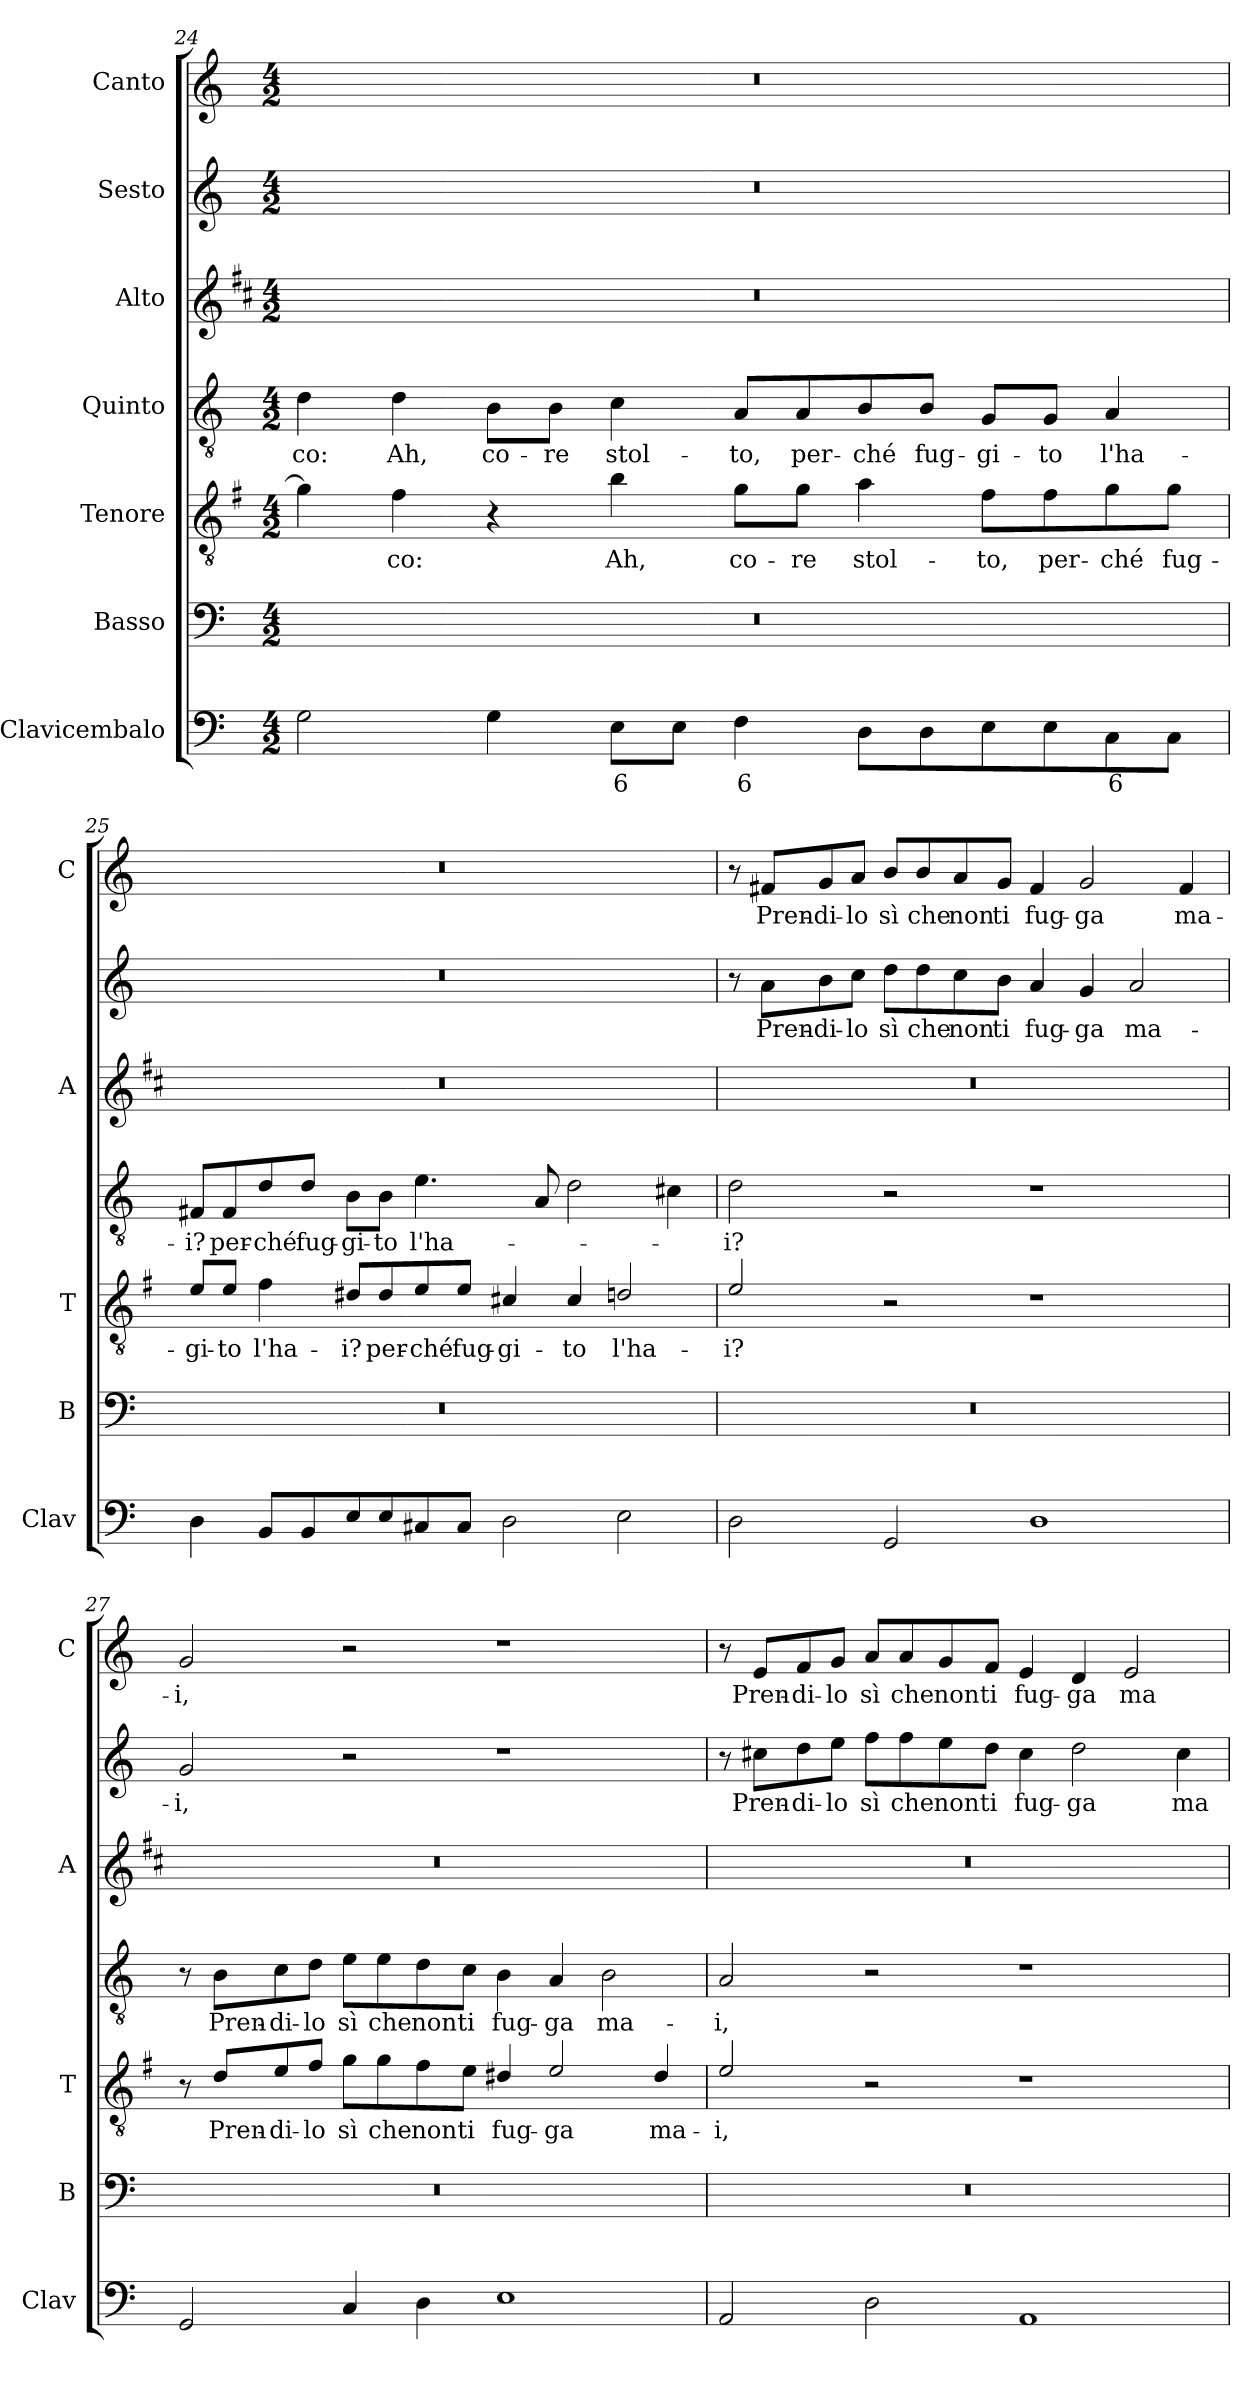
**kern	**text	**kern	**kern	**text	**kern	**text	**kern	**kern	**text	**kern	**text
*part7	*part7	*part6	*part5	*part5	*part4	*part4	*part3	*part2	*part2	*part1	*part1
*staff7	*staff7	*staff6	*staff5	*staff5	*staff4	*staff4	*staff3	*staff2	*staff2	*staff1	*staff1
*I"Clavicembalo	*	*I"Basso	*I"Tenore	*	*I"Quinto	*	*I"Alto	*I"Sesto	*	*I"Canto	*
*I'Clav	*	*I'B	*I'T	*	*	*	*I'A	*	*	*I'C	*
!!LO:PB:g=z
*clefF4	*	*clefF4	*clefGv2	*	*clefGv2	*	*clefG2	*clefG2	*	*clefG2	*
*	*	*	*ITrd4c7	*	*	*	*ITrd1c2	*	*	*	*
*k[]	*	*k[]	*k[]	*	*k[]	*	*k[]	*k[]	*	*k[]	*
*C:	*	*C:	*C:	*	*C:	*	*C:	*C:	*	*C:	*
*M4/2	*	*M4/2	*M4/2	*	*M4/2	*	*M4/2	*M4/2	*	*M4/2	*
=24	=24	=24	=24	=24	=24	=24	=24	=24	=24	=24	=24
!	!	!	!	!	!	!LO:LY:b	!	!	!	!	!
2G\	.	0r	4c\]	.	4d\	-co:	0r	0r	.	0r	.
!	!	!	!	!LO:LY:b	!	!LO:LY:b	!	!	!	!	!
.	.	.	4B\	-co:	4d\	Ah,	.	.	.	.	.
!	!	!	!	!	!	!LO:LY:b	!	!	!	!	!
4G\	.	.	4r	.	8B\L	co-	.	.	.	.	.
!	!	!	!	!	!	!LO:LY:b	!	!	!	!	!
.	.	.	.	.	8B\J	-re	.	.	.	.	.
!	!LO:LY:b	!	!	!LO:LY:b	!	!LO:LY:b	!	!	!	!	!
8E\L	6	.	4e\	Ah,	4c\	stol-	.	.	.	.	.
8E\J	.	.	.	.	.	.	.	.	.	.	.
!	!LO:LY:b	!	!	!LO:LY:b	!	!LO:LY:b	!	!	!	!	!
4F\	6	.	8c\L	co-	8A/L	-to,	.	.	.	.	.
!	!	!	!	!LO:LY:b	!	!LO:LY:b	!	!	!	!	!
.	.	.	8c\J	-re	8A/	per-	.	.	.	.	.
!	!	!	!	!LO:LY:b	!	!LO:LY:b	!	!	!	!	!
8D\L	.	.	4d\	stol-	8B/	-ché	.	.	.	.	.
!	!	!	!	!	!	!LO:LY:b	!	!	!	!	!
8D\	.	.	.	.	8B/J	fug-	.	.	.	.	.
!	!	!	!	!LO:LY:b	!	!LO:LY:b	!	!	!	!	!
8E\	.	.	8B\L	-to,	8G/L	-gi-	.	.	.	.	.
!	!	!	!	!LO:LY:b	!	!LO:LY:b	!	!	!	!	!
8E\	.	.	8B\	per-	8G/J	-to	.	.	.	.	.
!	!LO:LY:b	!	!	!LO:LY:b	!	!LO:LY:b	!	!	!	!	!
8C\	6	.	8c\	-ché	4A/	l'ha-	.	.	.	.	.
!	!	!	!	!LO:LY:b	!	!	!	!	!	!	!
8C\J	.	.	8c\J	fug-	.	.	.	.	.	.	.
=25	=25	=25	=25	=25	=25	=25	=25	=25	=25	=25	=25
!	!	!	!	!LO:LY:b	!	!LO:LY:b	!	!	!	!	!
4D\	.	0r	8A/L	-gi-	8F#X/L	-i?	0r	0r	.	0r	.
!	!	!	!	!LO:LY:b	!	!LO:LY:b	!	!	!	!	!
.	.	.	8A/J	-to	8F#/	per-	.	.	.	.	.
!	!	!	!	!LO:LY:b	!	!LO:LY:b	!	!	!	!	!
8BB/L	.	.	4B\	l'ha-	8d/	-ché	.	.	.	.	.
!	!	!	!	!	!	!LO:LY:b	!	!	!	!	!
8BB/	.	.	.	.	8d/J	fug-	.	.	.	.	.
!	!	!	!	!LO:LY:b	!	!LO:LY:b	!	!	!	!	!
8E/	.	.	8G#X/L	-i?	8B\L	-gi-	.	.	.	.	.
!	!	!	!	!LO:LY:b	!	!LO:LY:b	!	!	!	!	!
8E/	.	.	8G#/	per-	8B\J	-to	.	.	.	.	.
!	!	!	!	!LO:LY:b	!	!LO:LY:b	!	!	!	!	!
8C#X/	.	.	8A/	-ché	4.e\	l'ha-	.	.	.	.	.
!	!	!	!	!LO:LY:b	!	!	!	!	!	!	!
8C#/J	.	.	8A/J	fug-	.	.	.	.	.	.	.
!	!	!	!	!LO:LY:b	!	!	!	!	!	!	!
2D\	.	.	4F#X/	-gi-	.	.	.	.	.	.	.
.	.	.	.	.	8A/	.	.	.	.	.	.
!	!	!	!	!LO:LY:b	!	!	!	!	!	!	!
.	.	.	4F#/	-to	2d\	.	.	.	.	.	.
!	!	!	!	!LO:LY:b	!	!	!	!	!	!	!
2E\	.	.	2Gn/	l'ha-	.	.	.	.	.	.	.
.	.	.	.	.	4c#X\	.	.	.	.	.	.
!!LO:LB:g=z
=26	=26	=26	=26	=26	=26	=26	=26	=26	=26	=26	=26
!	!	!	!	!LO:LY:b	!	!LO:LY:b	!	!	!	!	!
2D\	.	0r	2A/	-i?	2d\	-i?	0r	8r	.	8r	.
!	!	!	!	!	!	!	!	!	!LO:LY:b	!	!LO:LY:b
.	.	.	.	.	.	.	.	8a\L	-Pren-	8f#X/L	Pren-
!	!	!	!	!	!	!	!	!	!LO:LY:b	!	!LO:LY:b
.	.	.	.	.	.	.	.	8b\	-di-	8g/	-di-
!	!	!	!	!	!	!	!	!	!LO:LY:b	!	!LO:LY:b
.	.	.	.	.	.	.	.	8cc\J	-lo	8a/J	-lo
!	!	!	!	!	!	!	!	!	!LO:LY:b	!	!LO:LY:b
2GG/	.	.	2r	.	2r	.	.	8dd\L	sì	8b/L	sì
!	!	!	!	!	!	!	!	!	!LO:LY:b	!	!LO:LY:b
.	.	.	.	.	.	.	.	8dd\	che	8b/	che
!	!	!	!	!	!	!	!	!	!LO:LY:b	!	!LO:LY:b
.	.	.	.	.	.	.	.	8cc\	non	8a/	non
!	!	!	!	!	!	!	!	!	!LO:LY:b	!	!LO:LY:b
.	.	.	.	.	.	.	.	8b\J	ti	8g/J	ti
!	!	!	!	!	!	!	!	!	!LO:LY:b	!	!LO:LY:b
1D	.	.	1r	.	1r	.	.	4a/	fug-	4f#/	fug-
!	!	!	!	!	!	!	!	!	!LO:LY:b	!	!LO:LY:b
.	.	.	.	.	.	.	.	4g/	-ga	2g/	-ga
!	!	!	!	!	!	!	!	!	!LO:LY:b	!	!
.	.	.	.	.	.	.	.	2a/	ma-	.	.
!	!	!	!	!	!	!	!	!	!	!	!LO:LY:b
.	.	.	.	.	.	.	.	.	.	4f#/	ma-
=27	=27	=27	=27	=27	=27	=27	=27	=27	=27	=27	=27
!	!	!	!	!	!	!	!	!	!LO:LY:b	!	!LO:LY:b
2GG/	.	0r	8r	.	8r	.	0r	2g/	-i,	2g/	-i,
!	!	!	!	!LO:LY:b	!	!LO:LY:b	!	!	!	!	!
.	.	.	8G/L	Pren-	8B\L	Pren-	.	.	.	.	.
!	!	!	!	!LO:LY:b	!	!LO:LY:b	!	!	!	!	!
.	.	.	8A/	-di-	8c\	-di-	.	.	.	.	.
!	!	!	!	!LO:LY:b	!	!LO:LY:b	!	!	!	!	!
.	.	.	8B/J	-lo	8d\J	-lo	.	.	.	.	.
!	!	!	!	!LO:LY:b	!	!LO:LY:b	!	!	!	!	!
4C/	.	.	8c\L	sì	8e\L	sì	.	2r	.	2r	.
!	!	!	!	!LO:LY:b	!	!LO:LY:b	!	!	!	!	!
.	.	.	8c\	che	8e\	che	.	.	.	.	.
!	!	!	!	!LO:LY:b	!	!LO:LY:b	!	!	!	!	!
4D\	.	.	8B\	non	8d\	non	.	.	.	.	.
!	!	!	!	!LO:LY:b	!	!LO:LY:b	!	!	!	!	!
.	.	.	8A\J	ti	8c\J	ti	.	.	.	.	.
!	!	!	!	!LO:LY:b	!	!LO:LY:b	!	!	!	!	!
1E	.	.	4G#X/	fug-	4B\	fug-	.	1r	.	1r	.
!	!	!	!	!LO:LY:b	!	!LO:LY:b	!	!	!	!	!
.	.	.	2A/	-ga	4A/	-ga	.	.	.	.	.
!	!	!	!	!	!	!LO:LY:b	!	!	!	!	!
.	.	.	.	.	2B\	ma-	.	.	.	.	.
!	!	!	!	!LO:LY:b	!	!	!	!	!	!	!
.	.	.	4G#/	ma-	.	.	.	.	.	.	.
!!LO:PB:g=z
=28	=28	=28	=28	=28	=28	=28	=28	=28	=28	=28	=28
!	!	!	!	!LO:LY:b	!	!LO:LY:b	!	!	!	!	!
2AA/	.	0r	2A/	-i,	2A/	-i,	0r	8r	.	8r	.
!	!	!	!	!	!	!	!	!	!LO:LY:b	!	!LO:LY:b
.	.	.	.	.	.	.	.	8cc#X\L	Pren-	8e/L	Pren-
!	!	!	!	!	!	!	!	!	!LO:LY:b	!	!LO:LY:b
.	.	.	.	.	.	.	.	8dd\	-di-	8f/	-di-
!	!	!	!	!	!	!	!	!	!LO:LY:b	!	!LO:LY:b
.	.	.	.	.	.	.	.	8ee\J	-lo	8g/J	-lo
!	!	!	!	!	!	!	!	!	!LO:LY:b	!	!LO:LY:b
2D\	.	.	2r	.	2r	.	.	8ff\L	sì	8a/L	sì
!	!	!	!	!	!	!	!	!	!LO:LY:b	!	!LO:LY:b
.	.	.	.	.	.	.	.	8ff\	che	8a/	che
!	!	!	!	!	!	!	!	!	!LO:LY:b	!	!LO:LY:b
.	.	.	.	.	.	.	.	8ee\	non	8g/	non
!	!	!	!	!	!	!	!	!	!LO:LY:b	!	!LO:LY:b
.	.	.	.	.	.	.	.	8dd\J	ti	8f/J	ti
!	!	!	!	!	!	!	!	!	!LO:LY:b	!	!LO:LY:b
1AA	.	.	1r	.	1r	.	.	4cc#\	fug-	4e/	fug-
!	!	!	!	!	!	!	!	!	!LO:LY:b	!	!LO:LY:b
.	.	.	.	.	.	.	.	2dd\	-ga	4d/	-ga
!	!	!	!	!	!	!	!	!	!	!	!LO:LY:b
.	.	.	.	.	.	.	.	.	.	2e/	ma-
!	!	!	!	!	!	!	!	!	!LO:LY:b	!	!
.	.	.	.	.	.	.	.	4cc#\	ma-	.	.
=	=	=	=	=	=	=	=	=	=	=	=
*-	*-	*-	*-	*-	*-	*-	*-	*-	*-	*-	*-
